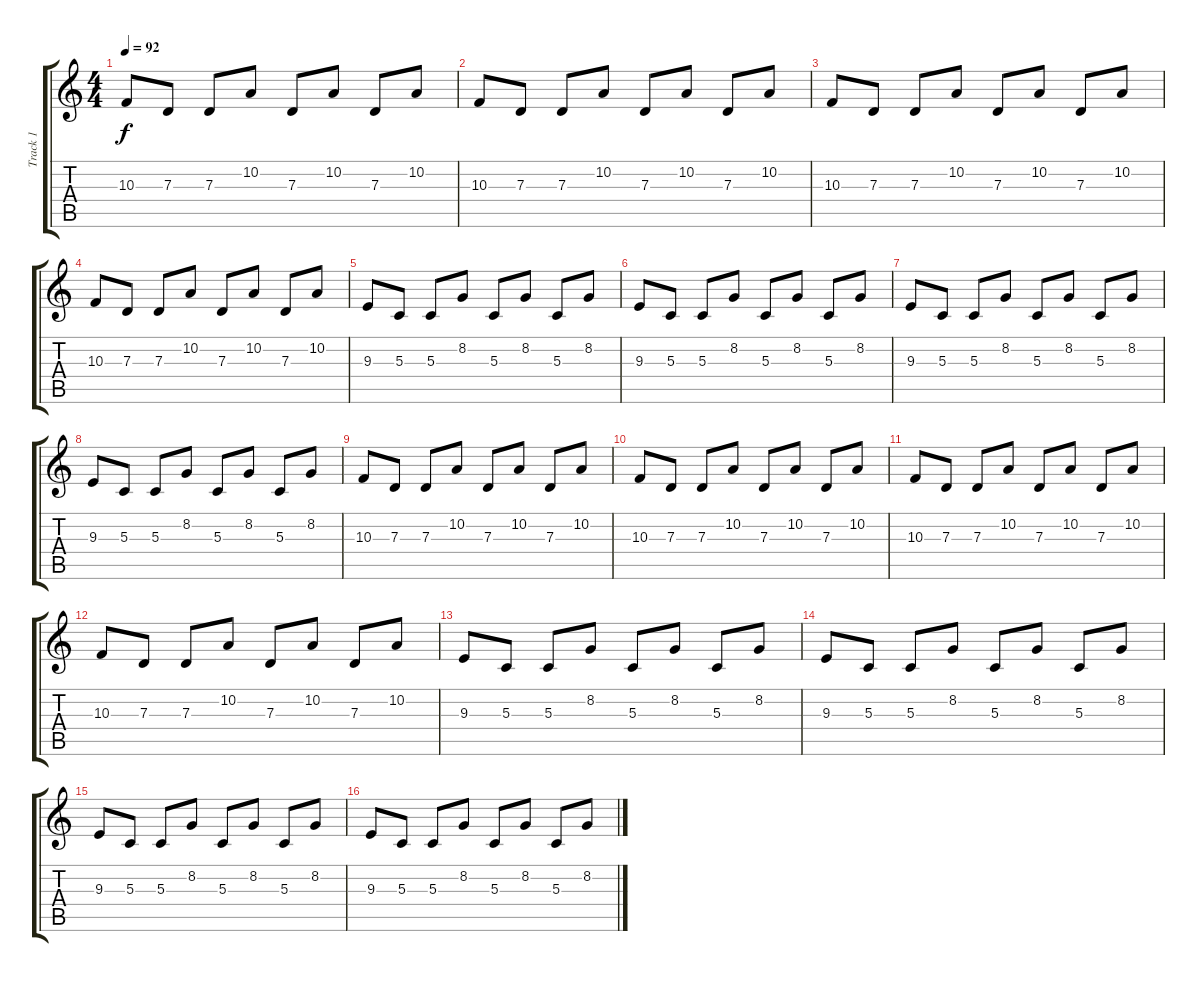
\track ("Track 1" "Track 1") {instrument fx4atmosphere}
\staff {score tabs}
\tuning (E4 B3 G3 D3 A2 E2) {hide}
\ts (4 4)
\tempo 92
\clef g2
\ks c
10.3.8{dy f} 7.3.8 7.3.8 10.2.8 7.3.8 10.2.8 7.3.8 10.2.8 |
10.3.8 7.3.8 7.3.8 10.2.8 7.3.8 10.2.8 7.3.8 10.2.8 |
10.3.8 7.3.8 7.3.8 10.2.8 7.3.8 10.2.8 7.3.8 10.2.8 |
10.3.8 7.3.8 7.3.8 10.2.8 7.3.8 10.2.8 7.3.8 10.2.8 |
9.3.8 5.3.8 5.3.8 8.2.8 5.3.8 8.2.8 5.3.8 8.2.8 |
9.3.8 5.3.8 5.3.8 8.2.8 5.3.8 8.2.8 5.3.8 8.2.8 |
9.3.8 5.3.8 5.3.8 8.2.8 5.3.8 8.2.8 5.3.8 8.2.8 |
9.3.8 5.3.8 5.3.8 8.2.8 5.3.8 8.2.8 5.3.8 8.2.8 |
10.3.8 7.3.8 7.3.8 10.2.8 7.3.8 10.2.8 7.3.8 10.2.8 |
10.3.8 7.3.8 7.3.8 10.2.8 7.3.8 10.2.8 7.3.8 10.2.8 |
10.3.8 7.3.8 7.3.8 10.2.8 7.3.8 10.2.8 7.3.8 10.2.8 |
10.3.8 7.3.8 7.3.8 10.2.8 7.3.8 10.2.8 7.3.8 10.2.8 |
9.3.8 5.3.8 5.3.8 8.2.8 5.3.8 8.2.8 5.3.8 8.2.8 |
9.3.8 5.3.8 5.3.8 8.2.8 5.3.8 8.2.8 5.3.8 8.2.8 |
9.3.8 5.3.8 5.3.8 8.2.8 5.3.8 8.2.8 5.3.8 8.2.8 |
9.3.8 5.3.8 5.3.8 8.2.8 5.3.8 8.2.8 5.3.8 8.2.8
